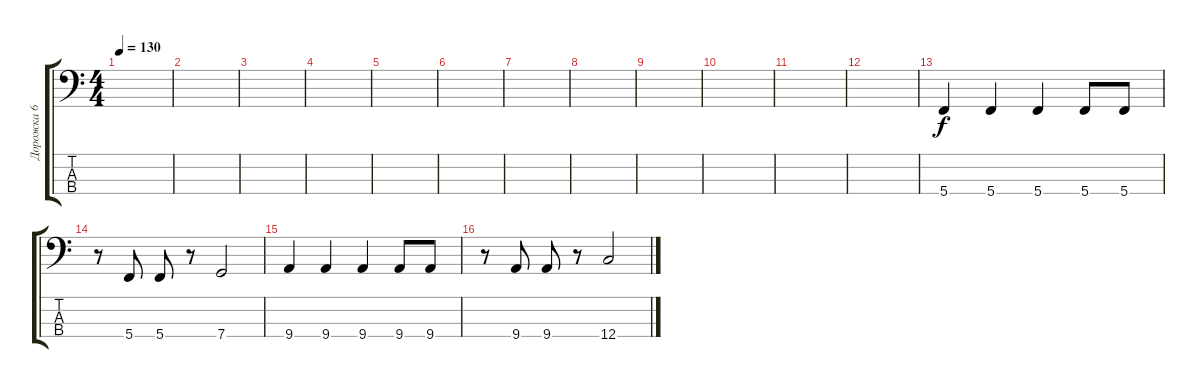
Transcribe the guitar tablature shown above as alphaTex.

\track ("Дорожка 6" "Дорожка 6") {instrument electricbassfinger}
\staff {score tabs}
\tuning (F2 C2 G1 C1) {hide}
\ts (4 4)
\tempo 130
\clef f4
\ks c
|
|
|
|
|
|
|
|
|
|
|
|
5.4.4 5.4.4 5.4.4 5.4.8 5.4.8 |
r.8 5.4.8 5.4.8 r.8 7.4.2 |
9.4.4 9.4.4 9.4.4 9.4.8 9.4.8 |
r.8 9.4.8 9.4.8 r.8 12.4.2
